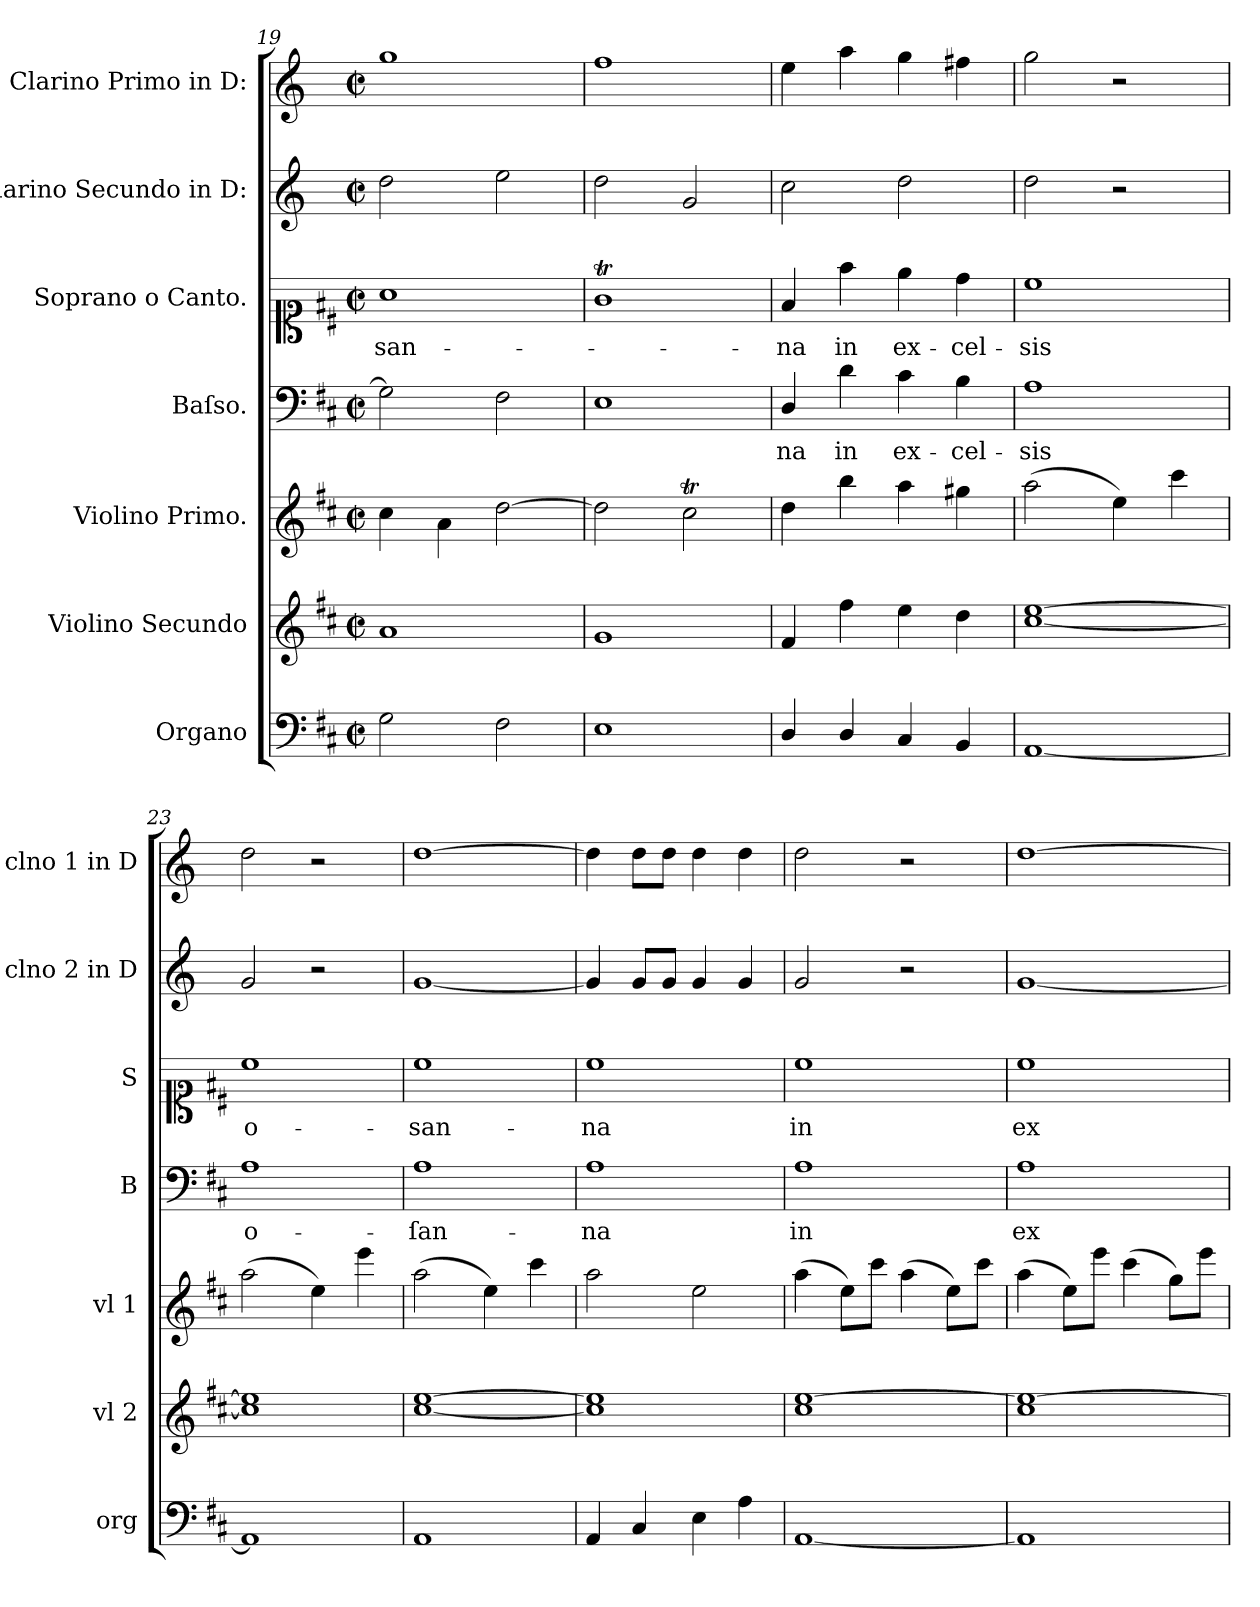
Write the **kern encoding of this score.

**kern	**kern	**kern	**kern	**text	**kern	**text	**kern	**kern
*part7	*part6	*part5	*part4	*part4	*part3	*part3	*part2	*part1
*staff7	*staff6	*staff5	*staff4	*staff4	*staff3	*staff3	*staff2	*staff1
*I"Organo	*I"Violino Secundo	*I"Violino Primo.	*I"Baſso.	*	*I"Soprano o Canto.	*	*I"Clarino Secundo in D:	*I"Clarino Primo in D:
*I'org	*I'vl 2	*I'vl 1	*I'B	*	*I'S	*	*I'clno 2 in D	*I'clno 1 in D
*clefF4	*clefG2	*clefG2	*clefF4	*	*clefC1	*	*clefG2	*clefG2
*	*	*	*	*	*	*	*ITrd-1c-2	*ITrd-1c-2
*k[f#c#]	*k[f#c#]	*k[f#c#]	*k[f#c#]	*	*k[f#c#]	*	*k[f#c#]	*k[f#c#]
*D:	*D:	*D:	*D:	*	*D:	*	*D:	*D:
*M2/2	*M2/2	*M2/2	*M2/2	*	*M2/2	*	*M2/2	*M2/2
*met(c|)	*met(c|)	*met(c|)	*met(c|)	*	*met(c|)	*	*met(c|)	*met(c|)
=19	=19	=19	=19	=19	=19	=19	=19	=19
2G\	1a	4cc#\	2G\]	.	1a	-san-	2ee\	1aa
.	.	4a\	.	.	.	.	.	.
2F#\	.	[2dd\	2F#\	.	.	.	2ff#\	.
=20	=20	=20	=20	=20	=20	=20	=20	=20
1E	1g	2dd\]	1E	.	1gT	.	2ee\	1gg
.	.	2cc#t\	.	.	.	.	2a/	.
=21	=21	=21	=21	=21	=21	=21	=21	=21
4D/	4f#/	4dd\	4D/	-na	4f#/	-na	2dd\	4ff#\
4D/	4ff#\	4bb\	4d\	in	4ff#\	in	.	4bb\
4C#/	4ee\	4aa\	4c#\	ex-	4ee\	ex-	2ee\	4aa\
4BB/	4dd\	4gg#X\	4B\	-cel-	4dd\	-cel-	.	4gg#X\
=22	=22	=22	=22	=22	=22	=22	=22	=22
[1AA	[1cc# [1ee	(2aa\	1A	-sis	1cc#	-sis	2ee\	2aa\
.	.	4ee\)	.	.	.	.	2r	2r
.	.	4ccc#\	.	.	.	.	.	.
=23	=23	=23	=23	=23	=23	=23	=23	=23
1AA]	1cc#] 1ee]	(2aa\	1A	o-	1cc#	o-	2a/	2ee\
.	.	4ee\)	.	.	.	.	2r	2r
.	.	4eee\	.	.	.	.	.	.
=24	=24	=24	=24	=24	=24	=24	=24	=24
1AA	[1cc# [1ee	(2aa\	1A	-ſan-	1cc#	-san-	[1a	[1ee
.	.	4ee\)	.	.	.	.	.	.
.	.	4ccc#\	.	.	.	.	.	.
=25	=25	=25	=25	=25	=25	=25	=25	=25
4AA/	1cc#] 1ee]	2aa\	1A	-na	1cc#	-na	4a/]	4ee\]
4C#/	.	.	.	.	.	.	8a/L	8ee\L
.	.	.	.	.	.	.	8a/J	8ee\J
4E\	.	2ee\	.	.	.	.	4a/	4ee\
4A\	.	.	.	.	.	.	4a/	4ee\
=26	=26	=26	=26	=26	=26	=26	=26	=26
[1AA	1cc# [1ee	(4aa\	1A	in	1cc#	in	2a/	2ee\
.	.	8ee\L)	.	.	.	.	.	.
.	.	8ccc#\J	.	.	.	.	.	.
.	.	(4aa\	.	.	.	.	2r	2r
.	.	8ee\L)	.	.	.	.	.	.
.	.	8ccc#\J	.	.	.	.	.	.
=27	=27	=27	=27	=27	=27	=27	=27	=27
1AA]	1cc# 1ee_	(4aa\	1A	ex-	1cc#	ex-	[1a	[1ee
.	.	8ee\L)	.	.	.	.	.	.
.	.	8eee\J	.	.	.	.	.	.
.	.	(4ccc#\	.	.	.	.	.	.
.	.	8gg\L)	.	.	.	.	.	.
.	.	8eee\J	.	.	.	.	.	.
=	=	=	=	=	=	=	=	=
*-	*-	*-	*-	*-	*-	*-	*-	*-
